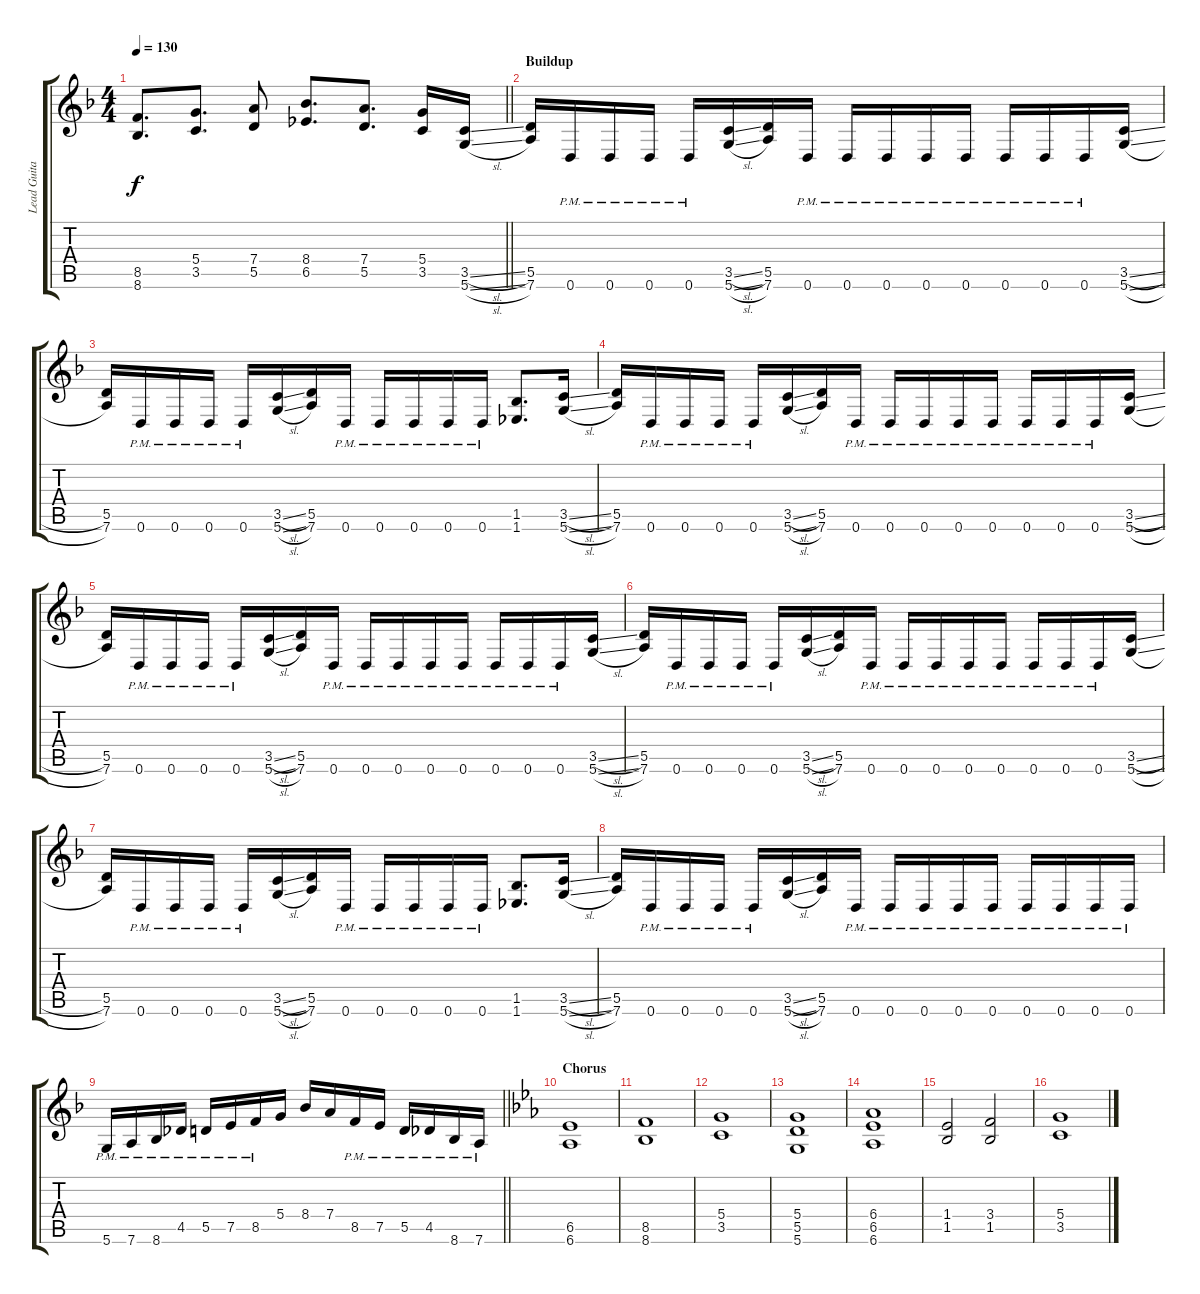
\track ("Lead Guitar" "Lead Guita") {instrument distortionguitar}
\staff {score tabs}
\tuning (E4 B3 G3 D3 A2 D2) {hide}
\ts (4 4)
\tempo 130
\clef g2
\barLineRight lightlight
\ks dminor
(8.5 8.6).8{d dy f} (5.4 3.5).8{d} (7.4 5.5).8 (8.4 6.5).8{d} (7.4 5.5).8{d} (5.4 3.5).16 (3.5{sl} 5.6{sl}).16 |
\section ("" "Buildup")
(5.5 7.6).16 0.6{pm}.16 0.6{pm}.16 0.6{pm}.16 0.6{pm}.16 (3.5{sl} 5.6{sl}).16 (5.5 7.6).16 0.6{pm}.16 0.6{pm}.16 0.6{pm}.16 0.6{pm}.16 0.6{pm}.16 0.6{pm}.16 0.6{pm}.16 0.6{pm}.16 (3.5{sl} 5.6{sl}).16 |
(5.5 7.6).16 0.6{pm}.16 0.6{pm}.16 0.6{pm}.16 0.6{pm}.16 (3.5{sl} 5.6{sl}).16 (5.5 7.6).16 0.6{pm}.16 0.6{pm}.16 0.6{pm}.16 0.6{pm}.16 0.6{pm}.16 (1.5 1.6).8{d} (3.5{sl} 5.6{sl}).16 |
(5.5 7.6).16 0.6{pm}.16 0.6{pm}.16 0.6{pm}.16 0.6{pm}.16 (3.5{sl} 5.6{sl}).16 (5.5 7.6).16 0.6{pm}.16 0.6{pm}.16 0.6{pm}.16 0.6{pm}.16 0.6{pm}.16 0.6{pm}.16 0.6{pm}.16 0.6{pm}.16 (3.5{sl} 5.6{sl}).16 |
(5.5 7.6).16 0.6{pm}.16 0.6{pm}.16 0.6{pm}.16 0.6{pm}.16 (3.5{sl} 5.6{sl}).16 (5.5 7.6).16 0.6{pm}.16 0.6{pm}.16 0.6{pm}.16 0.6{pm}.16 0.6{pm}.16 0.6{pm}.16 0.6{pm}.16 0.6{pm}.16 (3.5{sl} 5.6{sl}).16 |
(5.5 7.6).16 0.6{pm}.16 0.6{pm}.16 0.6{pm}.16 0.6{pm}.16 (3.5{sl} 5.6{sl}).16 (5.5 7.6).16 0.6{pm}.16 0.6{pm}.16 0.6{pm}.16 0.6{pm}.16 0.6{pm}.16 0.6{pm}.16 0.6{pm}.16 0.6{pm}.16 (3.5{sl} 5.6{sl}).16 |
(5.5 7.6).16 0.6{pm}.16 0.6{pm}.16 0.6{pm}.16 0.6{pm}.16 (3.5{sl} 5.6{sl}).16 (5.5 7.6).16 0.6{pm}.16 0.6{pm}.16 0.6{pm}.16 0.6{pm}.16 0.6{pm}.16 (1.5 1.6).8{d} (3.5{sl} 5.6{sl}).16 |
(5.5 7.6).16 0.6{pm}.16 0.6{pm}.16 0.6{pm}.16 0.6{pm}.16 (3.5{sl} 5.6{sl}).16 (5.5 7.6).16 0.6{pm}.16 0.6{pm}.16 0.6{pm}.16 0.6{pm}.16 0.6{pm}.16 0.6{pm}.16 0.6{pm}.16 0.6{pm}.16 0.6{pm}.16 |
\barLineRight lightlight
5.6{pm}.16 7.6{pm}.16 8.6{pm}.16 4.5{pm}.16 5.5{pm}.16 7.5{pm}.16 8.5{pm}.16 5.4.16 8.4.16 7.4.16 8.5{pm}.16 7.5{pm}.16 5.5{pm}.16 4.5{pm}.16 8.6{pm}.16 7.6{pm}.16 |
\section ("" "Chorus")
\ks cminor
(6.5 6.6).1 |
(8.5 8.6).1 |
(5.4 3.5).1 |
(5.4 5.5 5.6).1 |
(6.4 6.5 6.6).1 |
(1.4 1.5).2 (3.4 1.5).2 |
(5.4 3.5).1
